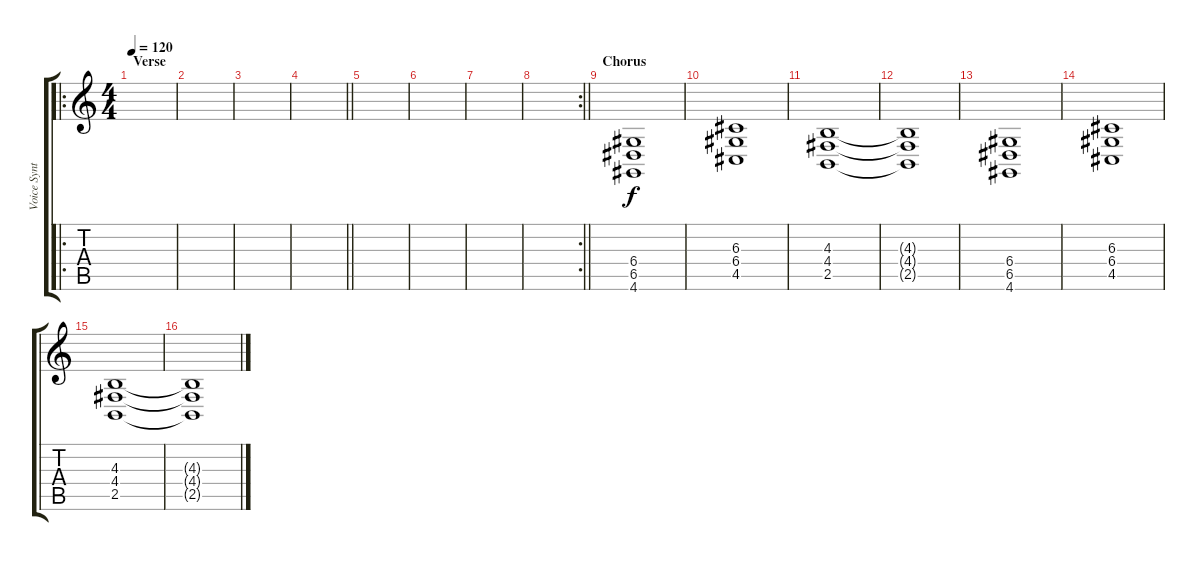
\track ("Voice Synth" "Voice Synt") {instrument choiraahs}
\staff {score tabs}
\tuning (E4 B3 G3 D3 A2 E2) {hide}
\ro
\ts (4 4)
\section ("" "Verse")
\tempo 120
\clef g2
\ks c
|
|
|
\barLineRight lightlight
|
|
|
|
\rc 2
\barLineRight lightlight
|
\section ("" "Chorus")
(6.4 6.5 4.6).1 |
(6.3 6.4 4.5).1 |
(4.3 4.4 2.5).1 |
(4.3{t} 4.4{t} 2.5{t}).1 |
(6.4 6.5 4.6).1 |
(6.3 6.4 4.5).1 |
(4.3 4.4 2.5).1 |
(4.3{t} 4.4{t} 2.5{t}).1
